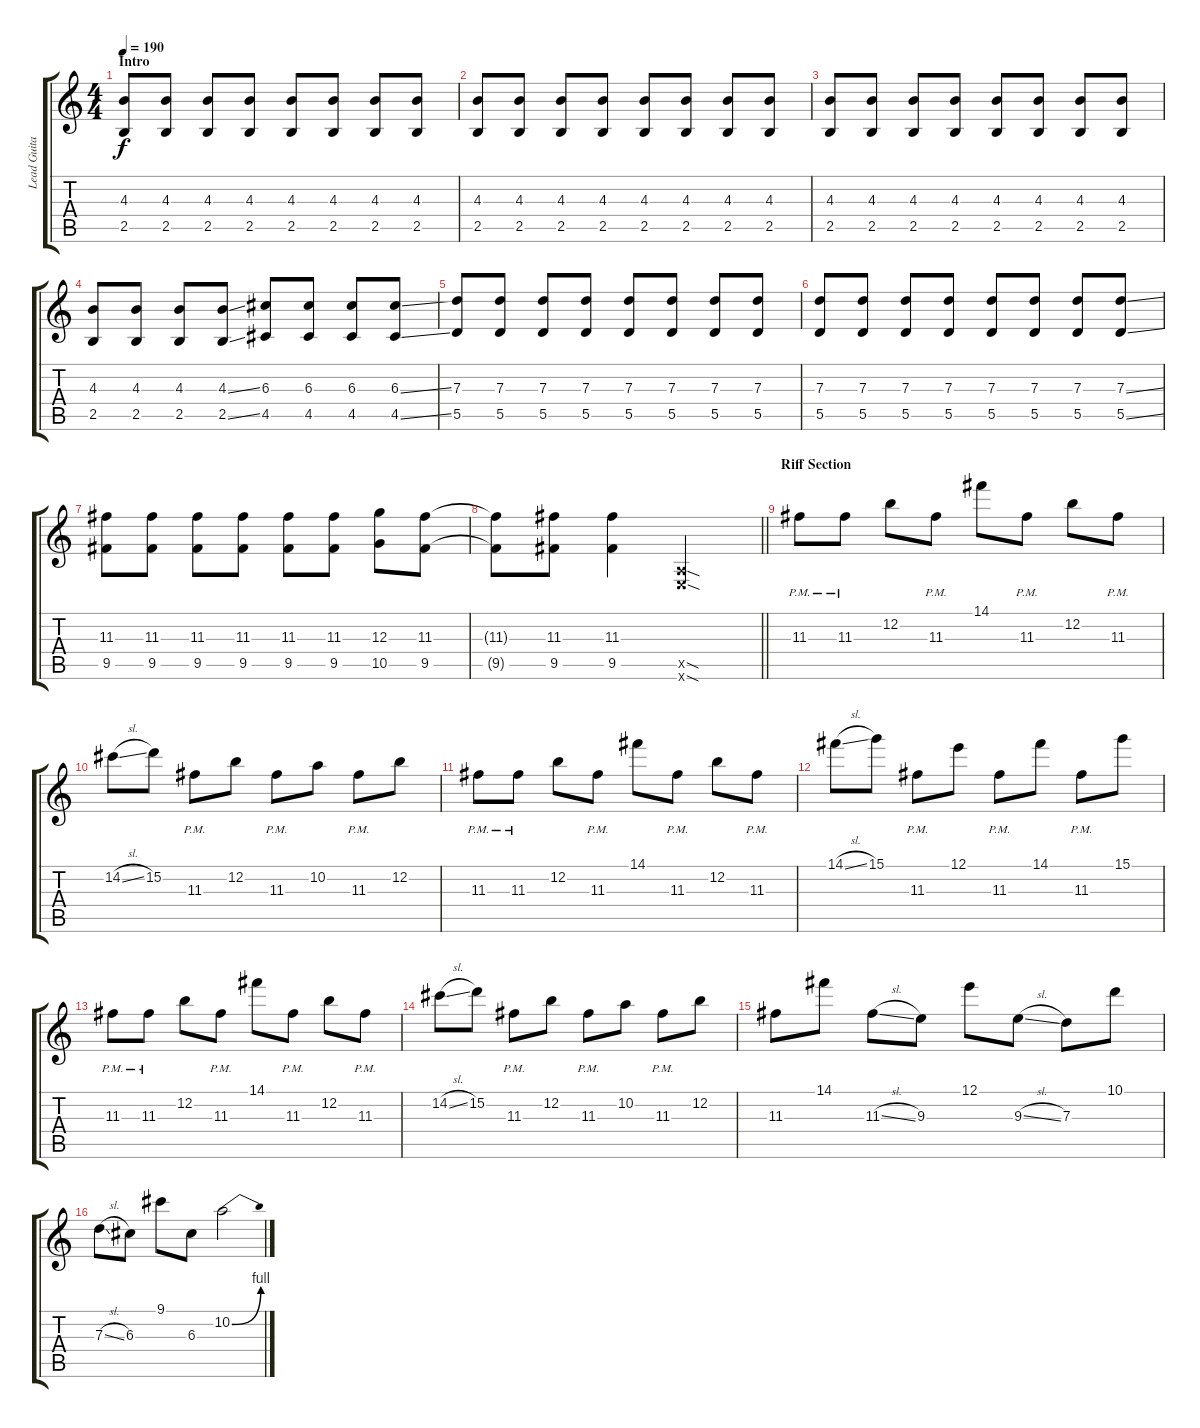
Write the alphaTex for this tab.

\track ("Lead Guitar" "Lead Guita") {instrument overdrivenguitar}
\staff {score tabs}
\tuning (E4 B3 G3 D3 A2 E2) {hide}
\ts (4 4)
\section ("" "Intro")
\tempo 190
\clef g2
\ks c
(4.3 2.5).8{dy f instrument overdrivenguitar} (4.3 2.5).8 (4.3 2.5).8 (4.3 2.5).8 (4.3 2.5).8 (4.3 2.5).8 (4.3 2.5).8 (4.3 2.5).8 |
(4.3 2.5).8 (4.3 2.5).8 (4.3 2.5).8 (4.3 2.5).8 (4.3 2.5).8 (4.3 2.5).8 (4.3 2.5).8 (4.3 2.5).8 |
(4.3 2.5).8 (4.3 2.5).8 (4.3 2.5).8 (4.3 2.5).8 (4.3 2.5).8 (4.3 2.5).8 (4.3 2.5).8 (4.3 2.5).8 |
(4.3 2.5).8 (4.3 2.5).8 (4.3 2.5).8 (4.3{ss} 2.5{ss}).8 (6.3 4.5).8 (6.3 4.5).8 (6.3 4.5).8 (6.3{ss} 4.5{ss}).8 |
(7.3 5.5).8 (7.3 5.5).8 (7.3 5.5).8 (7.3 5.5).8 (7.3 5.5).8 (7.3 5.5).8 (7.3 5.5).8 (7.3 5.5).8 |
(7.3 5.5).8 (7.3 5.5).8 (7.3 5.5).8 (7.3 5.5).8 (7.3 5.5).8 (7.3 5.5).8 (7.3 5.5).8 (7.3{ss} 5.5{ss}).8 |
(11.3 9.5).8 (11.3 9.5).8 (11.3 9.5).8 (11.3 9.5).8 (11.3 9.5).8 (11.3 9.5).8 (12.3 10.5).8 (11.3 9.5).8 |
\barLineRight lightlight
(11.3{t} 9.5{t}).8 (11.3 9.5).8 (11.3 9.5).4 (0.5{sod x} 0.6{sod x}).2 |
\section ("" "Riff Section")
11.3{pm}.8 11.3{pm}.8 12.2.8 11.3{pm}.8 14.1.8 11.3{pm}.8 12.2.8 11.3{pm}.8 |
14.2{sl}.8 15.2.8 11.3{pm}.8 12.2.8 11.3{pm}.8 10.2.8 11.3{pm}.8 12.2.8 |
11.3{pm}.8 11.3{pm}.8 12.2.8 11.3{pm}.8 14.1.8 11.3{pm}.8 12.2.8 11.3{pm}.8 |
14.1{sl}.8 15.1.8 11.3{pm}.8 12.1.8 11.3{pm}.8 14.1.8 11.3{pm}.8 15.1.8 |
11.3{pm}.8 11.3{pm}.8 12.2.8 11.3{pm}.8 14.1.8 11.3{pm}.8 12.2.8 11.3{pm}.8 |
14.2{sl}.8 15.2.8 11.3{pm}.8 12.2.8 11.3{pm}.8 10.2.8 11.3{pm}.8 12.2.8 |
11.3.8 14.1.8 11.3{sl}.8 9.3.8 12.1.8 9.3{sl}.8 7.3.8 10.1.8 |
7.3{sl}.8 6.3.8 9.1.8 6.3.8 10.2{be (bend 0 0 60 4)}.2
